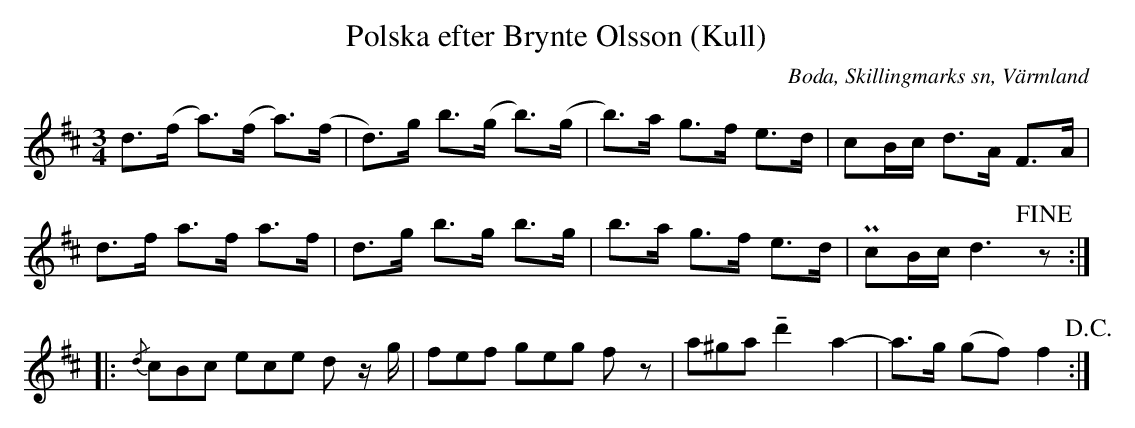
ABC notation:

X:1
T:Polska efter Brynte Olsson (Kull)
O:Boda, Skillingmarks sn, Värmland
L:1/8
M:3/4
K:D
d>(f a>)(f a>)(f | d>)g b>(g b>)(g | b>)a g>f e>d | cB/c/ d>A F>A |
d>f a>f a>f | d>g b>g b>g | b>a g>f e>d | PcB/c/ d3!fine!z ::
{/d}(3cBc (3ece d z/g/ | (3fef (3geg fz | (3a^ga !tenuto!d'2 a2- | a>g (gf) f2 !D.C.! :|
